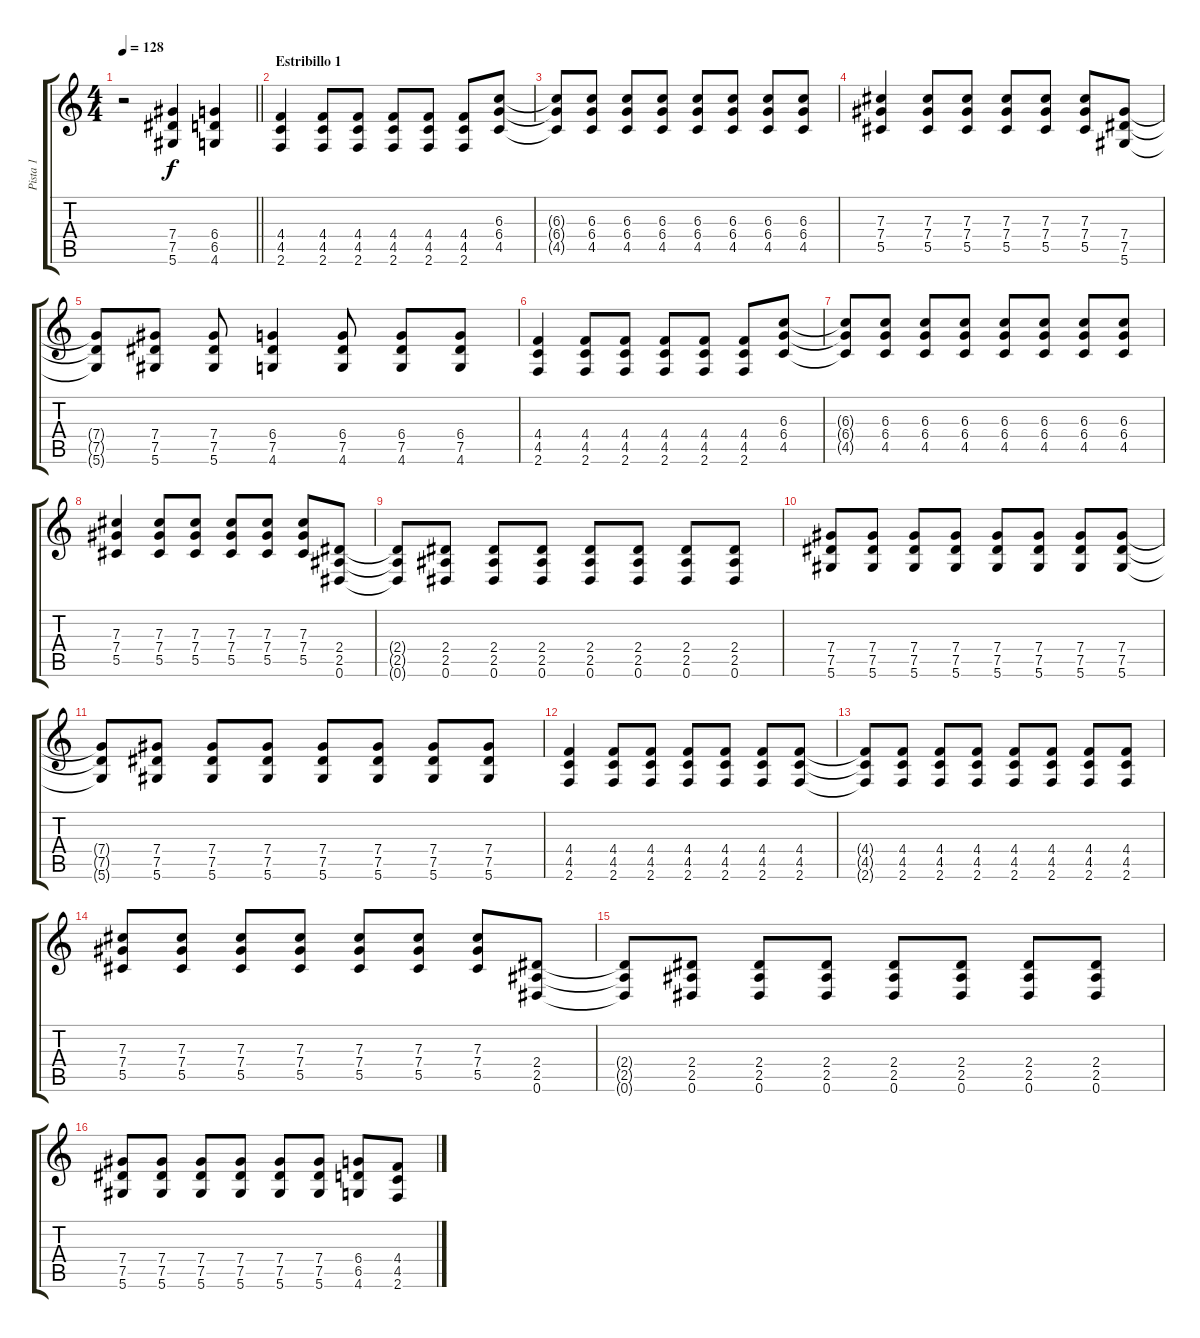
\track ("Pista 1" "Pista 1") {instrument distortionguitar}
\staff {score tabs}
\tuning (Eb4 Bb3 Gb3 Db3 Ab2 Eb2) {hide}
\ts (4 4)
\tempo 128
\clef g2
\barLineRight lightlight
\ks c
r.2{dy f} (7.4 7.5 5.6).4 (6.4 6.5 4.6).4 |
\section ("" "Estribillo 1")
(4.4 4.5 2.6).4 (4.4 4.5 2.6).8 (4.4 4.5 2.6).8 (4.4 4.5 2.6).8 (4.4 4.5 2.6).8 (4.4 4.5 2.6).8 (6.3 6.4 4.5).8 |
(6.3{t} 6.4{t} 4.5{t}).8 (6.3 6.4 4.5).8 (6.3 6.4 4.5).8 (6.3 6.4 4.5).8 (6.3 6.4 4.5).8 (6.3 6.4 4.5).8 (6.3 6.4 4.5).8 (6.3 6.4 4.5).8 |
(7.3 7.4 5.5).4 (7.3 7.4 5.5).8 (7.3 7.4 5.5).8 (7.3 7.4 5.5).8 (7.3 7.4 5.5).8 (7.3 7.4 5.5).8 (7.4 7.5 5.6).8 |
(7.4{t} 7.5{t} 5.6{t}).8 (7.4 7.5 5.6).8 (7.4 7.5 5.6).8 (6.4 7.5 4.6).4 (6.4 7.5 4.6).8 (6.4 7.5 4.6).8 (6.4 7.5 4.6).8 |
(4.4 4.5 2.6).4 (4.4 4.5 2.6).8 (4.4 4.5 2.6).8 (4.4 4.5 2.6).8 (4.4 4.5 2.6).8 (4.4 4.5 2.6).8 (6.3 6.4 4.5).8 |
(6.3{t} 6.4{t} 4.5{t}).8 (6.3 6.4 4.5).8 (6.3 6.4 4.5).8 (6.3 6.4 4.5).8 (6.3 6.4 4.5).8 (6.3 6.4 4.5).8 (6.3 6.4 4.5).8 (6.3 6.4 4.5).8 |
(7.3 7.4 5.5).4 (7.3 7.4 5.5).8 (7.3 7.4 5.5).8 (7.3 7.4 5.5).8 (7.3 7.4 5.5).8 (7.3 7.4 5.5).8 (2.4 2.5 0.6).8 |
(2.4{t} 2.5{t} 0.6{t}).8 (2.4 2.5 0.6).8 (2.4 2.5 0.6).8 (2.4 2.5 0.6).8 (2.4 2.5 0.6).8 (2.4 2.5 0.6).8 (2.4 2.5 0.6).8 (2.4 2.5 0.6).8 |
(7.4 7.5 5.6).8 (7.4 7.5 5.6).8 (7.4 7.5 5.6).8 (7.4 7.5 5.6).8 (7.4 7.5 5.6).8 (7.4 7.5 5.6).8 (7.4 7.5 5.6).8 (7.4 7.5 5.6).8 |
(7.4{t} 7.5{t} 5.6{t}).8 (7.4 7.5 5.6).8 (7.4 7.5 5.6).8 (7.4 7.5 5.6).8 (7.4 7.5 5.6).8 (7.4 7.5 5.6).8 (7.4 7.5 5.6).8 (7.4 7.5 5.6).8 |
(4.4 4.5 2.6).4 (4.4 4.5 2.6).8 (4.4 4.5 2.6).8 (4.4 4.5 2.6).8 (4.4 4.5 2.6).8 (4.4 4.5 2.6).8 (4.4 4.5 2.6).8 |
(4.4{t} 4.5{t} 2.6{t}).8 (4.4 4.5 2.6).8 (4.4 4.5 2.6).8 (4.4 4.5 2.6).8 (4.4 4.5 2.6).8 (4.4 4.5 2.6).8 (4.4 4.5 2.6).8 (4.4 4.5 2.6).8 |
(7.3 7.4 5.5).8 (7.3 7.4 5.5).8 (7.3 7.4 5.5).8 (7.3 7.4 5.5).8 (7.3 7.4 5.5).8 (7.3 7.4 5.5).8 (7.3 7.4 5.5).8 (2.4 2.5 0.6).8 |
(2.4{t} 2.5{t} 0.6{t}).8 (2.4 2.5 0.6).8 (2.4 2.5 0.6).8 (2.4 2.5 0.6).8 (2.4 2.5 0.6).8 (2.4 2.5 0.6).8 (2.4 2.5 0.6).8 (2.4 2.5 0.6).8 |
(7.4 7.5 5.6).8 (7.4 7.5 5.6).8 (7.4 7.5 5.6).8 (7.4 7.5 5.6).8 (7.4 7.5 5.6).8 (7.4 7.5 5.6).8 (6.4 6.5 4.6).8 (4.4 4.5 2.6).8
